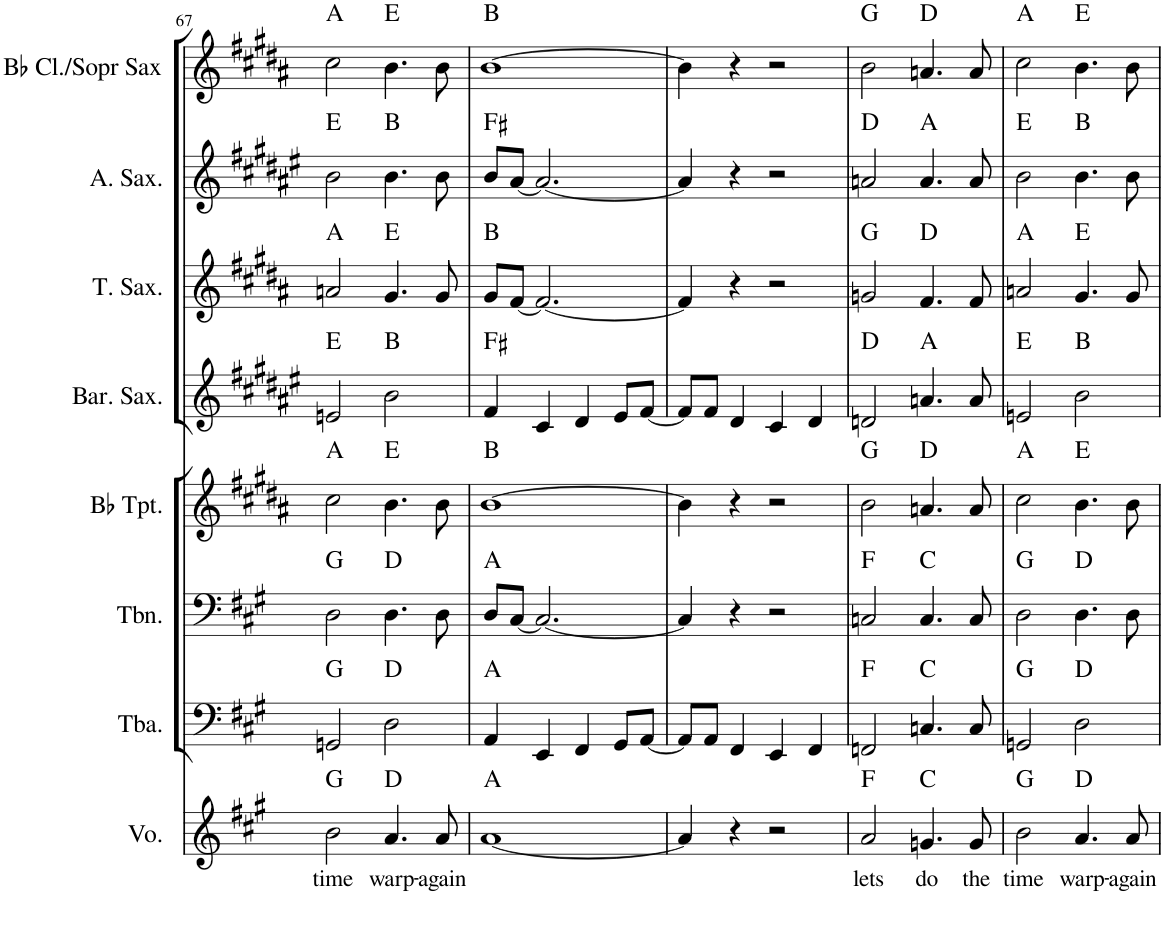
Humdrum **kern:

**kern	**text	**harte	**kern	**harte	**kern	**harte	**kern	**harte	**kern	**harte	**kern	**harte	**kern	**harte	**kern	**harte
*part8	*part8	*part8	*part7	*part7	*part6	*part6	*part5	*part5	*part4	*part4	*part3	*part3	*part2	*part2	*part1	*part1
*staff8	*staff8	*	*staff7	*	*staff6	*	*staff5	*	*staff4	*	*staff3	*	*staff2	*	*staff1	*
*I"Voice	*	*	*I"Tuba	*	*I"Trombone	*	*I"Bb Trumpet	*	*I"Baritone Saxophone	*	*I"Tenor Saxophone	*	*I"Alto Saxophone	*	*I"Bb Clarinet/sopr sax	*
*I'Vo.	*	*	*I'Tba.	*	*I'Tbn.	*	*I'Bb Tpt.	*	*I'Bar. Sax.	*	*I'T. Sax.	*	*I'A. Sax.	*	*I'Bb Cl./Sopr Sax	*
!!LO:PB:g=z
*clefG2	*	*	*clefF4	*	*clefF4	*	*clefG2	*	*clefG2	*	*clefG2	*	*clefG2	*	*clefG2	*
*	*	*	*	*	*	*	*Trd1c2	*	*Trd12c21	*	*Trd8c14	*	*Trd5c9	*	*Trd1c2	*
*k[f#c#g#]	*	*	*k[f#c#g#]	*	*k[f#c#g#]	*	*k[f#c#g#d#a#]	*	*k[f#c#g#d#a#e#]	*	*k[f#c#g#d#a#]	*	*k[f#c#g#d#a#e#]	*	*k[f#c#g#d#a#]	*
*M4/4	*	*	*M4/4	*	*M4/4	*	*M4/4	*	*M4/4	*	*M4/4	*	*M4/4	*	*M4/4	*
=67	=67	=67	=67	=67	=67	=67	=67	=67	=67	=67	=67	=67	=67	=67	=67	=67
!	!LO:LY:b	!	!	!	!	!	!	!	!	!	!	!	!	!	!	!
2b\	time	G:maj	2GGn/	G:maj	2D\	G:maj	2cc#\	A:maj	2en/	E:maj	2an/	A:maj	2b\	E:maj	2cc#\	A:maj
!	!LO:LY:b	!	!	!	!	!	!	!	!	!	!	!	!	!	!	!
4.a/	warp-	D:maj	2D\	D:maj	4.D\	D:maj	4.b\	E:maj	2b\	B:maj	4.g#/	E:maj	4.b\	B:maj	4.b\	E:maj
!	!LO:LY:b	!	!	!	!	!	!	!	!	!	!	!	!	!	!	!
8a/	-again	.	.	.	8D\	.	8b\	.	.	.	8g#/	.	8b\	.	8b\	.
=68	=68	=68	=68	=68	=68	=68	=68	=68	=68	=68	=68	=68	=68	=68	=68	=68
[1a	.	A:maj	4AA/	A:maj	8D/L	A:maj	[1b	B:maj	4f#/	F#:maj	8g#/L	B:maj	8b/L	F#:maj	[1b	B:maj
.	.	.	.	.	[8C#/J	.	.	.	.	.	[8f#/J	.	[8a#/J	.	.	.
.	.	.	4EE/	.	2.C#/_	.	.	.	4c#/	.	2.f#/_	.	2.a#/_	.	.	.
.	.	.	4FF#/	.	.	.	.	.	4d#/	.	.	.	.	.	.	.
.	.	.	8GG#/L	.	.	.	.	.	8e#/L	.	.	.	.	.	.	.
.	.	.	[8AA/J	.	.	.	.	.	[8f#/J	.	.	.	.	.	.	.
=69	=69	=69	=69	=69	=69	=69	=69	=69	=69	=69	=69	=69	=69	=69	=69	=69
4a/]	.	.	8AA/L]	.	4C#/]	.	4b\]	.	8f#/L]	.	4f#/]	.	4a#/]	.	4b\]	.
.	.	.	8AA/J	.	.	.	.	.	8f#/J	.	.	.	.	.	.	.
4r	.	.	4FF#/	.	4r	.	4r	.	4d#/	.	4r	.	4r	.	4r	.
2r	.	.	4EE/	.	2r	.	2r	.	4c#/	.	2r	.	2r	.	2r	.
.	.	.	4FF#/	.	.	.	.	.	4d#/	.	.	.	.	.	.	.
=70	=70	=70	=70	=70	=70	=70	=70	=70	=70	=70	=70	=70	=70	=70	=70	=70
!	!LO:LY:b	!	!	!	!	!	!	!	!	!	!	!	!	!	!	!
2a/	lets	F:maj	2FFn/	F:maj	2Cn/	F:maj	2b\	G:maj	2dn/	D:maj	2gn/	G:maj	2an/	D:maj	2b\	G:maj
!	!LO:LY:b	!	!	!	!	!	!	!	!	!	!	!	!	!	!	!
4.gn/	do	C:maj	4.Cn/	C:maj	4.C/	C:maj	4.an/	D:maj	4.an/	A:maj	4.f#/	D:maj	4.a/	A:maj	4.an/	D:maj
!	!LO:LY:b	!	!	!	!	!	!	!	!	!	!	!	!	!	!	!
8g/	the	.	8C/	.	8C/	.	8a/	.	8a/	.	8f#/	.	8a/	.	8a/	.
=71	=71	=71	=71	=71	=71	=71	=71	=71	=71	=71	=71	=71	=71	=71	=71	=71
!	!LO:LY:b	!	!	!	!	!	!	!	!	!	!	!	!	!	!	!
2b\	time	G:maj	2GGn/	G:maj	2D\	G:maj	2cc#\	A:maj	2en/	E:maj	2an/	A:maj	2b\	E:maj	2cc#\	A:maj
!	!LO:LY:b	!	!	!	!	!	!	!	!	!	!	!	!	!	!	!
4.a/	warp-	D:maj	2D\	D:maj	4.D\	D:maj	4.b\	E:maj	2b\	B:maj	4.g#/	E:maj	4.b\	B:maj	4.b\	E:maj
!	!LO:LY:b	!	!	!	!	!	!	!	!	!	!	!	!	!	!	!
8a/	-again	.	.	.	8D\	.	8b\	.	.	.	8g#/	.	8b\	.	8b\	.
=	=	=	=	=	=	=	=	=	=	=	=	=	=	=	=	=
*-	*-	*-	*-	*-	*-	*-	*-	*-	*-	*-	*-	*-	*-	*-	*-	*-
